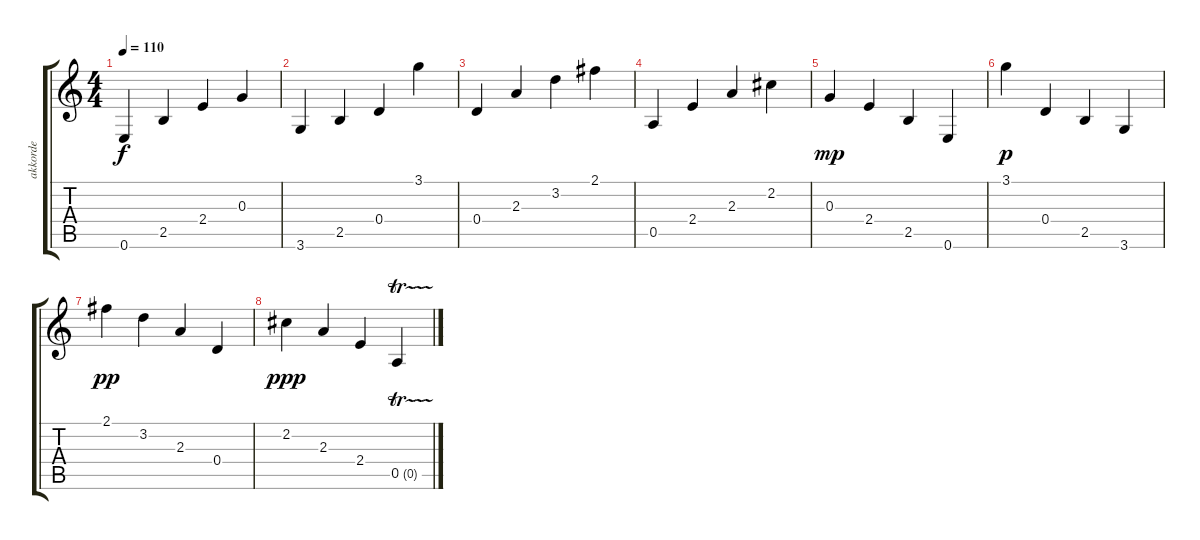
\track ("akkorde" "akkorde") {instrument electricguitarclean}
\staff {score tabs}
\tuning (E4 B3 G3 D3 A2 E2) {hide}
\ts (4 4)
\tempo 110
\clef g2
\ks c
0.6.4{dy f} 2.5.4 2.4.4 0.3.4 |
3.6.4 2.5.4 0.4.4 3.1.4 |
0.4.4 2.3.4 3.2.4 2.1.4 |
0.5.4 2.4.4 2.3.4 2.2.4 |
0.3.4{dy mp} 2.4.4 2.5.4 0.6.4 |
3.1.4{dy p} 0.4.4 2.5.4 3.6.4 |
2.1.4{dy pp} 3.2.4 2.3.4 0.4.4 |
2.2.4{dy ppp} 2.3.4 2.4.4 0.5{tr (0 16)}.4
